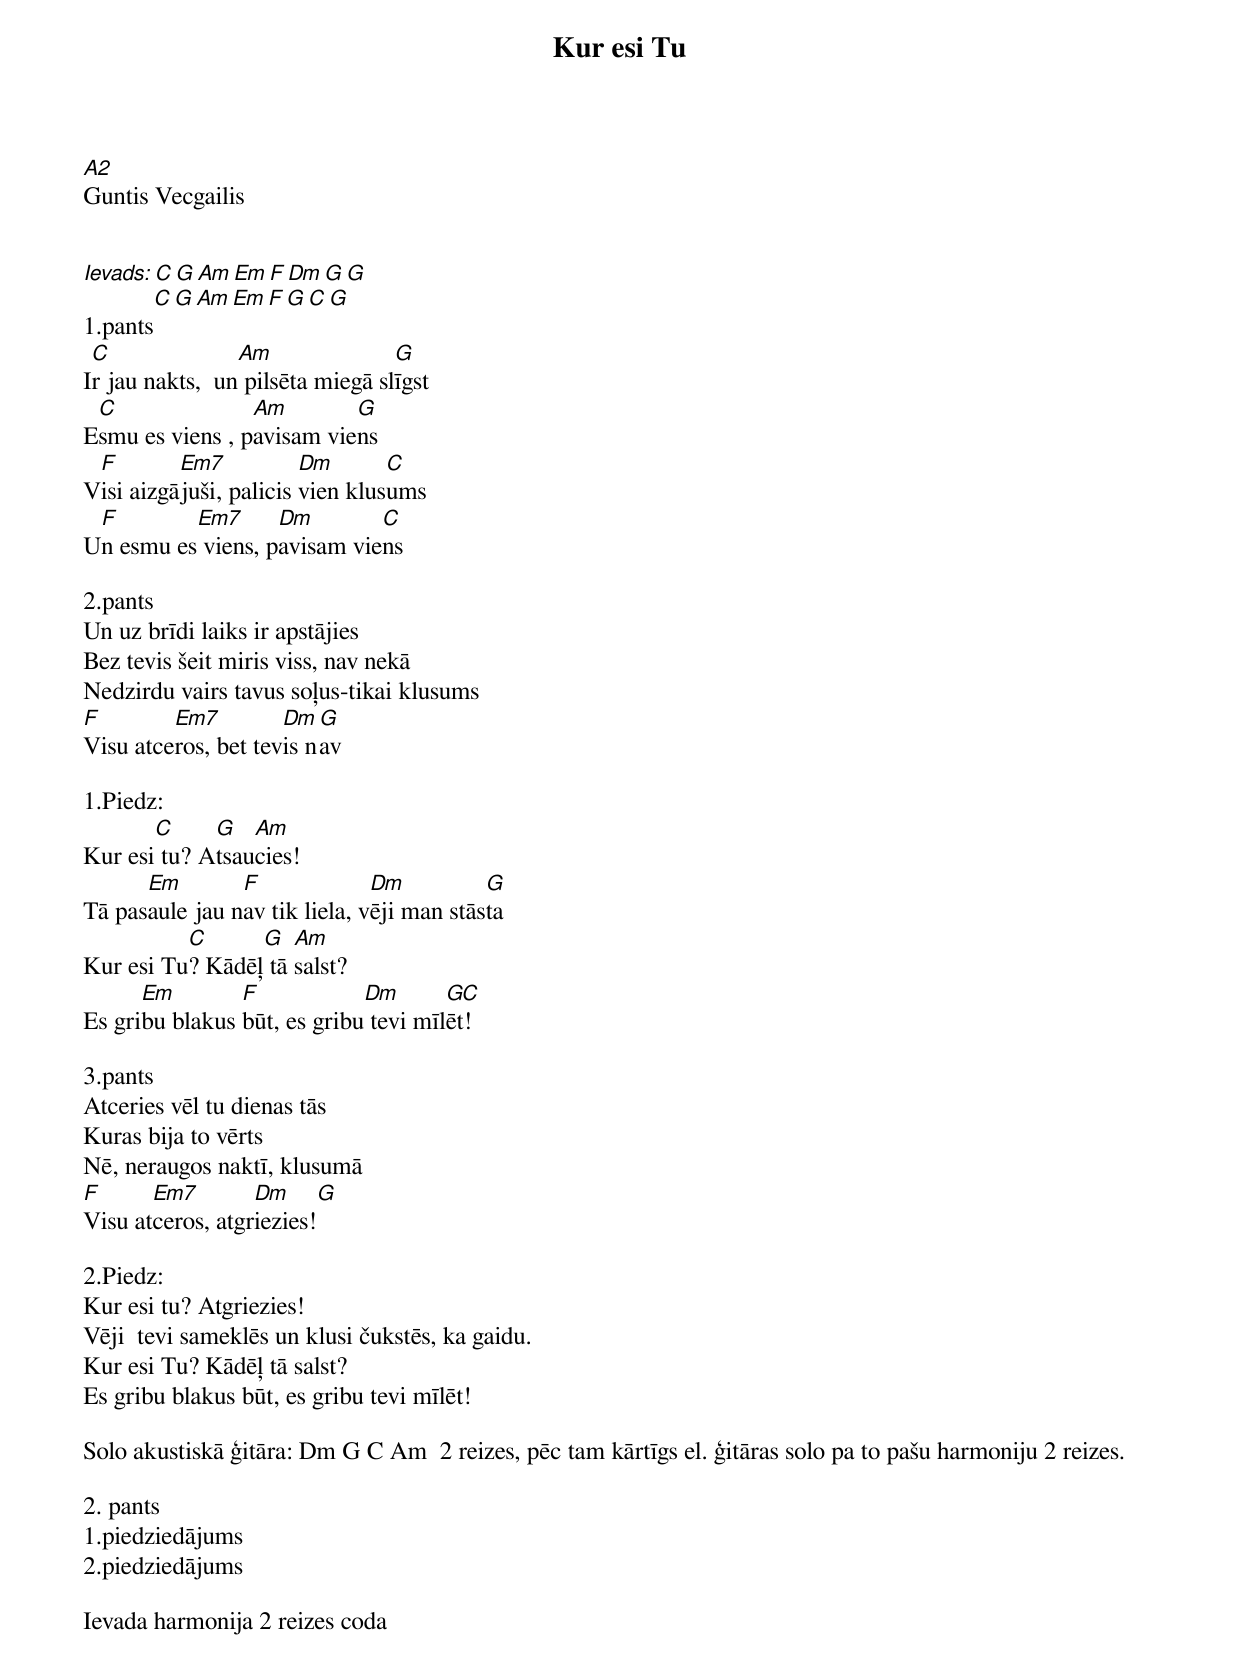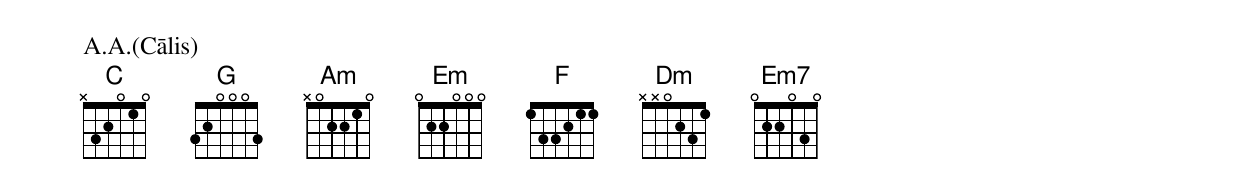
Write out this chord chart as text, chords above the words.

Kur esi Tu
A2
Guntis Vecgailis


Ievads: C G Am Em F Dm G G
              C G Am Em F G C G
1.pants
 C               Am               G
Ir jau nakts,  un pilsēta miegā slīgst
 C               Am        G
Esmu es viens , pavisam viens
 F        Em7           Dm       C
Visi aizgājuši, palicis vien klusums
 F        Em7      Dm        C
Un esmu es viens, pavisam viens

2.pants
Un uz brīdi laiks ir apstājies
Bez tevis šeit miris viss, nav nekā
Nedzirdu vairs tavus soļus-tikai klusums
F        Em7         Dm  G
Visu atceros, bet tevis nav

1.Piedz:
       C     G   Am
Kur esi tu? Atsaucies!
      Em        F              Dm          G
Tā pasaule jau nav tik liela, vēji man stāsta
          C      G   Am
Kur esi Tu? Kādēļ tā salst?
      Em        F            Dm       GC
Es gribu blakus būt, es gribu tevi mīlēt!

3.pants
Atceries vēl tu dienas tās
Kuras bija to vērts
Nē, neraugos naktī, klusumā
F      Em7        Dm     G
Visu atceros, atgriezies!

2.Piedz:
Kur esi tu? Atgriezies!
Vēji  tevi sameklēs un klusi čukstēs, ka gaidu.
Kur esi Tu? Kādēļ tā salst?
Es gribu blakus būt, es gribu tevi mīlēt!

Solo akustiskā ģitāra: Dm G C Am  2 reizes, pēc tam kārtīgs el. ģitāras solo pa to pašu harmoniju 2 reizes.

2. pants
1.piedziedājums
2.piedziedājums

Ievada harmonija 2 reizes coda

A.A.(Cālis)
